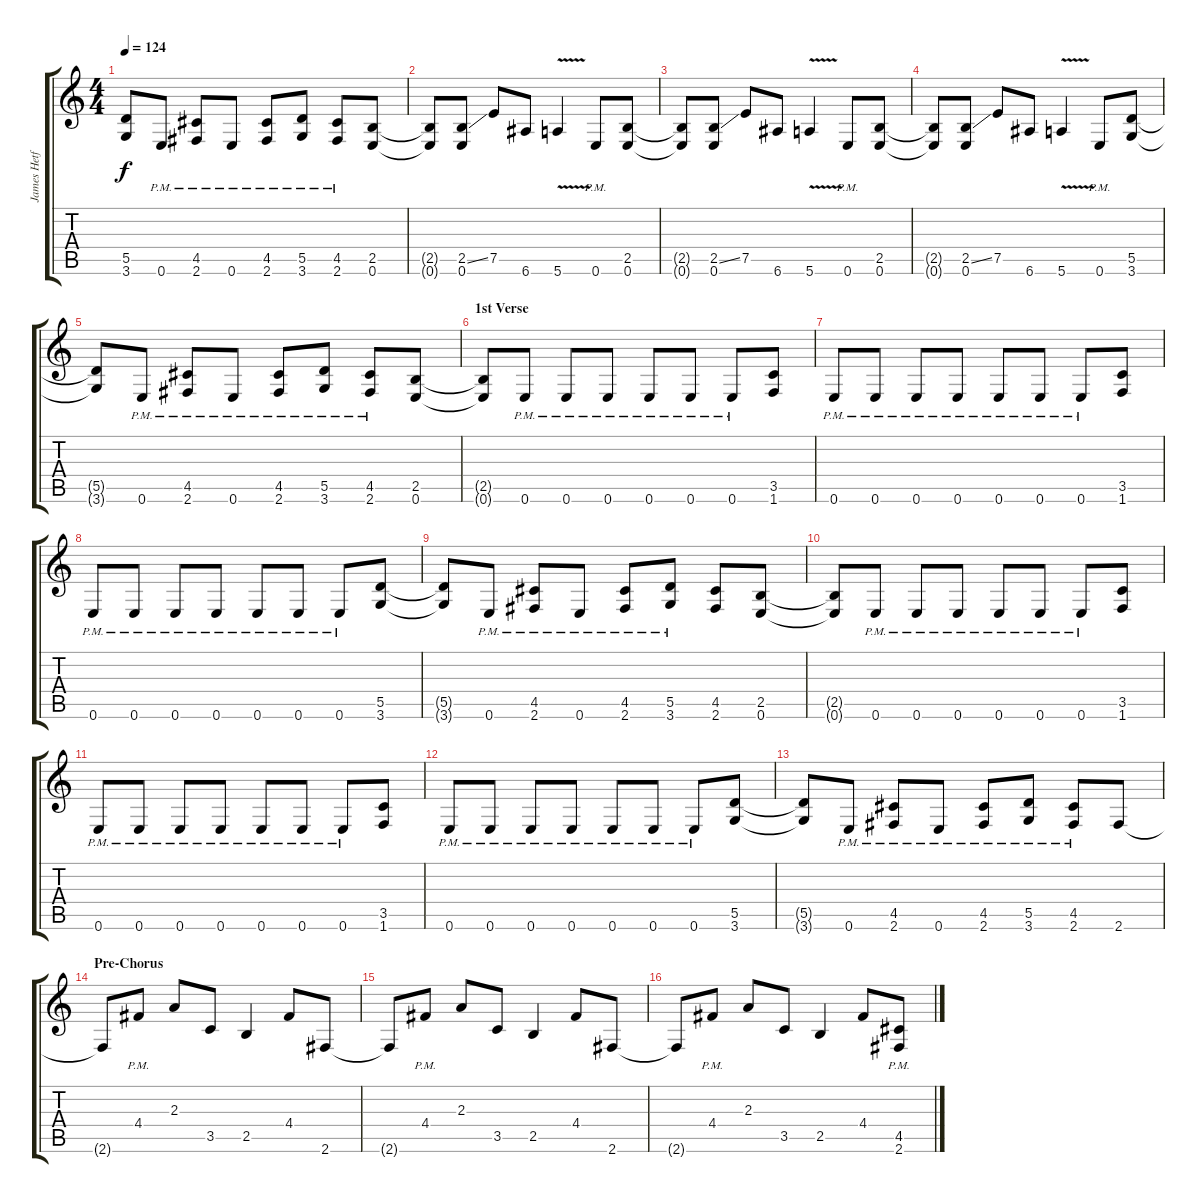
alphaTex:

\track ("James Hetfield (Rhythm)" "James Hetf") {instrument distortionguitar}
\staff {score tabs}
\tuning (E4 B3 G3 D3 A2 E2) {hide}
\ts (4 4)
\tempo 124
\clef g2
\ks c
(5.5{t} 3.6{t}).8{dy f} 0.6{pm}.8 (4.5{pm} 2.6{pm}).8 0.6{pm}.8 (4.5{pm} 2.6{pm}).8 (5.5{pm} 3.6{pm}).8 (4.5{pm} 2.6{pm}).8 (2.5 0.6).8 |
(2.5{t} 0.6{t}).8 (2.5{ss} 0.6).8 7.5.8 6.6.8 5.6{v}.4 0.6{pm}.8 (2.5 0.6).8 |
(2.5{t} 0.6{t}).8 (2.5{ss} 0.6).8 7.5.8 6.6.8 5.6{v}.4 0.6{pm}.8 (2.5 0.6).8 |
(2.5{t} 0.6{t}).8 (2.5{ss} 0.6).8 7.5.8 6.6.8 5.6{v}.4 0.6{pm}.8 (5.5 3.6).8 |
(5.5{t} 3.6{t}).8 0.6{pm}.8 (4.5{pm} 2.6{pm}).8 0.6{pm}.8 (4.5{pm} 2.6{pm}).8 (5.5{pm} 3.6{pm}).8 (4.5{pm} 2.6{pm}).8 (2.5 0.6).8 |
\section ("" "1st Verse")
(2.5{t} 0.6{t}).8 0.6{pm}.8 0.6{pm}.8 0.6{pm}.8 0.6{pm}.8 0.6{pm}.8 0.6{pm}.8 (3.5 1.6).8 |
0.6{pm}.8 0.6{pm}.8 0.6{pm}.8 0.6{pm}.8 0.6{pm}.8 0.6{pm}.8 0.6{pm}.8 (3.5 1.6).8 |
0.6{pm}.8 0.6{pm}.8 0.6{pm}.8 0.6{pm}.8 0.6{pm}.8 0.6{pm}.8 0.6{pm}.8 (5.5 3.6).8 |
(5.5{t} 3.6{t}).8 0.6{pm}.8 (4.5{pm} 2.6{pm}).8 0.6{pm}.8 (4.5{pm} 2.6{pm}).8 (5.5{pm} 3.6{pm}).8 (4.5 2.6).8 (2.5 0.6).8 |
(2.5{t} 0.6{t}).8 0.6{pm}.8 0.6{pm}.8 0.6{pm}.8 0.6{pm}.8 0.6{pm}.8 0.6{pm}.8 (3.5 1.6).8 |
0.6{pm}.8 0.6{pm}.8 0.6{pm}.8 0.6{pm}.8 0.6{pm}.8 0.6{pm}.8 0.6{pm}.8 (3.5 1.6).8 |
0.6{pm}.8 0.6{pm}.8 0.6{pm}.8 0.6{pm}.8 0.6{pm}.8 0.6{pm}.8 0.6{pm}.8 (5.5 3.6).8 |
(5.5{t} 3.6{t}).8 0.6{pm}.8 (4.5{pm} 2.6{pm}).8 0.6{pm}.8 (4.5{pm} 2.6{pm}).8 (5.5{pm} 3.6{pm}).8 (4.5 2.6{pm}).8 2.6.8 |
\section ("" "Pre-Chorus")
2.6{t}.8 4.4{pm}.8 2.3.8 3.5.8 2.5.4 4.4.8 2.6.8 |
2.6{t}.8 4.4{pm}.8 2.3.8 3.5.8 2.5.4 4.4.8 2.6.8 |
2.6{t}.8 4.4{pm}.8 2.3.8 3.5.8 2.5.4 4.4.8 (4.5 2.6{pm}).8
